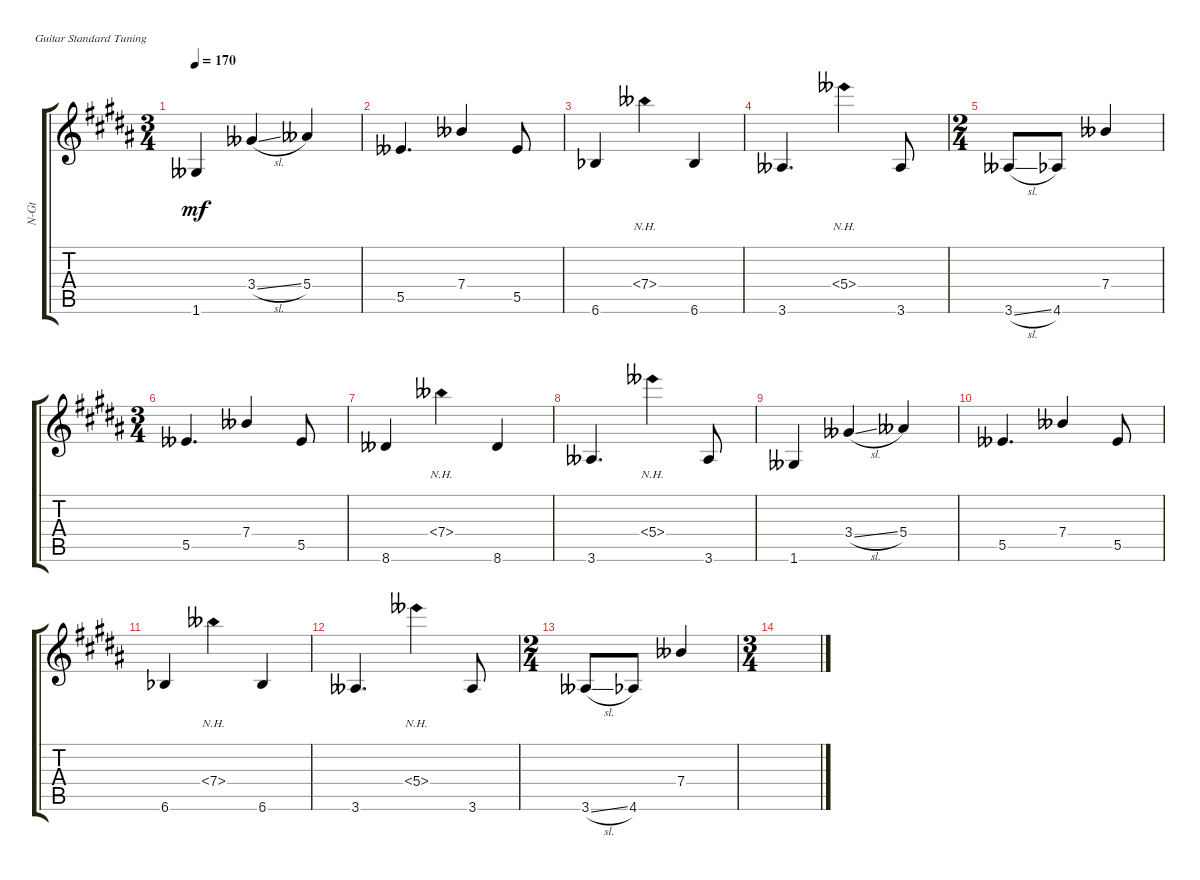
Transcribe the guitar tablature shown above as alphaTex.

\defaultSystemsLayout 4
\bracketExtendMode groupsimilarinstruments
\otherSystemsTrackNameOrientation horizontal
\track ("Nylon Guitar" "N-Gt") {instrument acousticguitarnylon}
\staff {score tabs}
\tuning (E4 B3 G3 D3 A2 E2)
\ts (3 4)
\tempo 170
\clef g2
\ks b
1.6{acc bb}.4{dy mf beam Up} 3.4{sl acc bb}.4{beam Up} 5.4{acc bb}.4{beam Up} |
5.5{acc bb}.4{d beam Up} 7.4{acc bb}.4{beam Up} 5.5{acc bb}.8{beam Up} |
6.6{acc b}.4{beam Up} 7.4{nh acc bb}.4{beam Down} 6.6{acc b}.4{beam Up} |
3.6{acc bb}.4{d beam Up} 5.4{nh acc bb}.4{beam Down} 3.6{acc bb}.8{beam Up} |
\ts (2 4)
3.6{sl acc bb}.8{beam Up} 4.6{acc b}.8{beam Up} 7.4{acc bb}.4{beam Up} |
\ts (3 4)
5.5{acc bb}.4{d beam Up} 7.4{acc bb}.4{beam Up} 5.5{acc bb}.8{beam Up} |
8.6{acc bb}.4{beam Up} 7.4{nh acc bb}.4{beam Down} 8.6{acc bb}.4{beam Up} |
3.6{acc bb}.4{d beam Up} 5.4{nh acc bb}.4{beam Down} 3.6{acc bb}.8{beam Up} |
1.6{acc bb}.4{beam Up} 3.4{sl acc bb}.4{beam Up} 5.4{acc bb}.4{beam Up} |
5.5{acc bb}.4{d beam Up} 7.4{acc bb}.4{beam Up} 5.5{acc bb}.8{beam Up} |
6.6{acc b}.4{beam Up} 7.4{nh acc bb}.4{beam Down} 6.6{acc b}.4{beam Up} |
3.6{acc bb}.4{d beam Up} 5.4{nh acc bb}.4{beam Down} 3.6{acc bb}.8{beam Up} |
\ts (2 4)
3.6{sl acc bb}.8{beam Up} 4.6{acc b}.8{beam Up} 7.4{acc bb}.4{beam Up} |
\ts (3 4)
